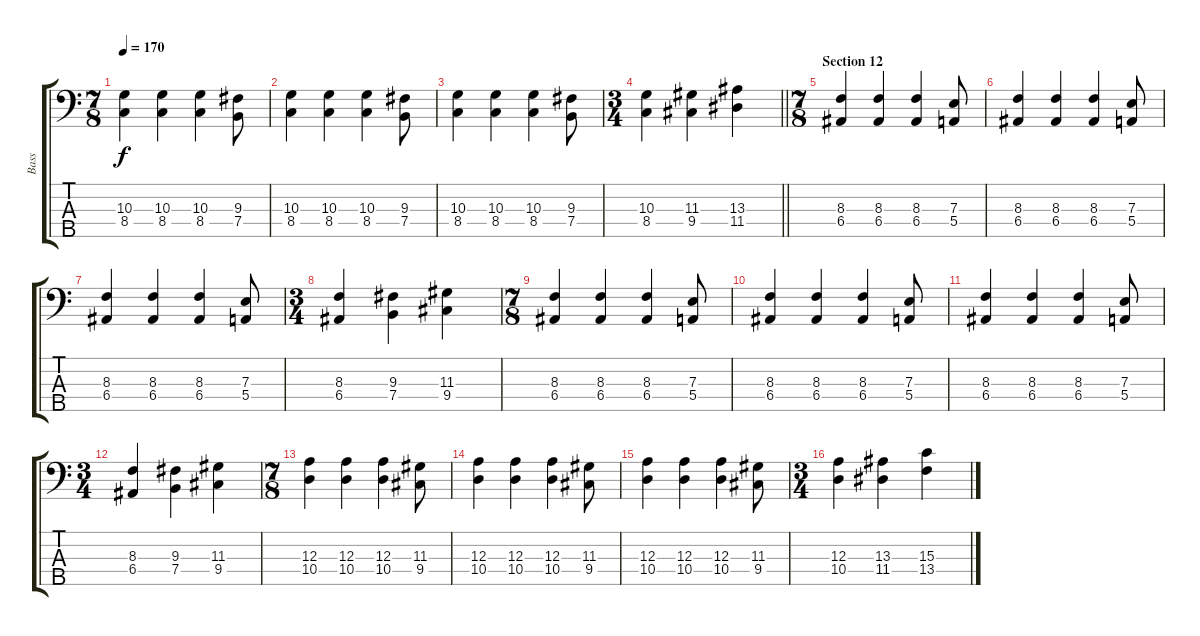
\track ("Bass" "Bass") {instrument slapbass1}
\staff {score tabs}
\tuning (G2 D2 A1 E1 B0) {hide}
\ts (7 8)
\tempo 170
\clef f4
\ks c
(10.3 8.4).4{dy f} (10.3 8.4).4 (10.3 8.4).4 (9.3 7.4).8 |
(10.3 8.4).4 (10.3 8.4).4 (10.3 8.4).4 (9.3 7.4).8 |
(10.3 8.4).4 (10.3 8.4).4 (10.3 8.4).4 (9.3 7.4).8 |
\ts (3 4)
\barLineRight lightlight
(10.3 8.4).4 (11.3 9.4).4 (13.3 11.4).4 |
\ts (7 8)
\section ("" "Section 12")
(8.3 6.4).4 (8.3 6.4).4 (8.3 6.4).4 (7.3 5.4).8 |
(8.3 6.4).4 (8.3 6.4).4 (8.3 6.4).4 (7.3 5.4).8 |
(8.3 6.4).4 (8.3 6.4).4 (8.3 6.4).4 (7.3 5.4).8 |
\ts (3 4)
(8.3 6.4).4 (9.3 7.4).4 (11.3 9.4).4 |
\ts (7 8)
(8.3 6.4).4 (8.3 6.4).4 (8.3 6.4).4 (7.3 5.4).8 |
(8.3 6.4).4 (8.3 6.4).4 (8.3 6.4).4 (7.3 5.4).8 |
(8.3 6.4).4 (8.3 6.4).4 (8.3 6.4).4 (7.3 5.4).8 |
\ts (3 4)
(8.3 6.4).4 (9.3 7.4).4 (11.3 9.4).4 |
\ts (7 8)
(12.3 10.4).4 (12.3 10.4).4 (12.3 10.4).4 (11.3 9.4).8 |
(12.3 10.4).4 (12.3 10.4).4 (12.3 10.4).4 (11.3 9.4).8 |
(12.3 10.4).4 (12.3 10.4).4 (12.3 10.4).4 (11.3 9.4).8 |
\ts (3 4)
(12.3 10.4).4 (13.3 11.4).4 (15.3 13.4).4
